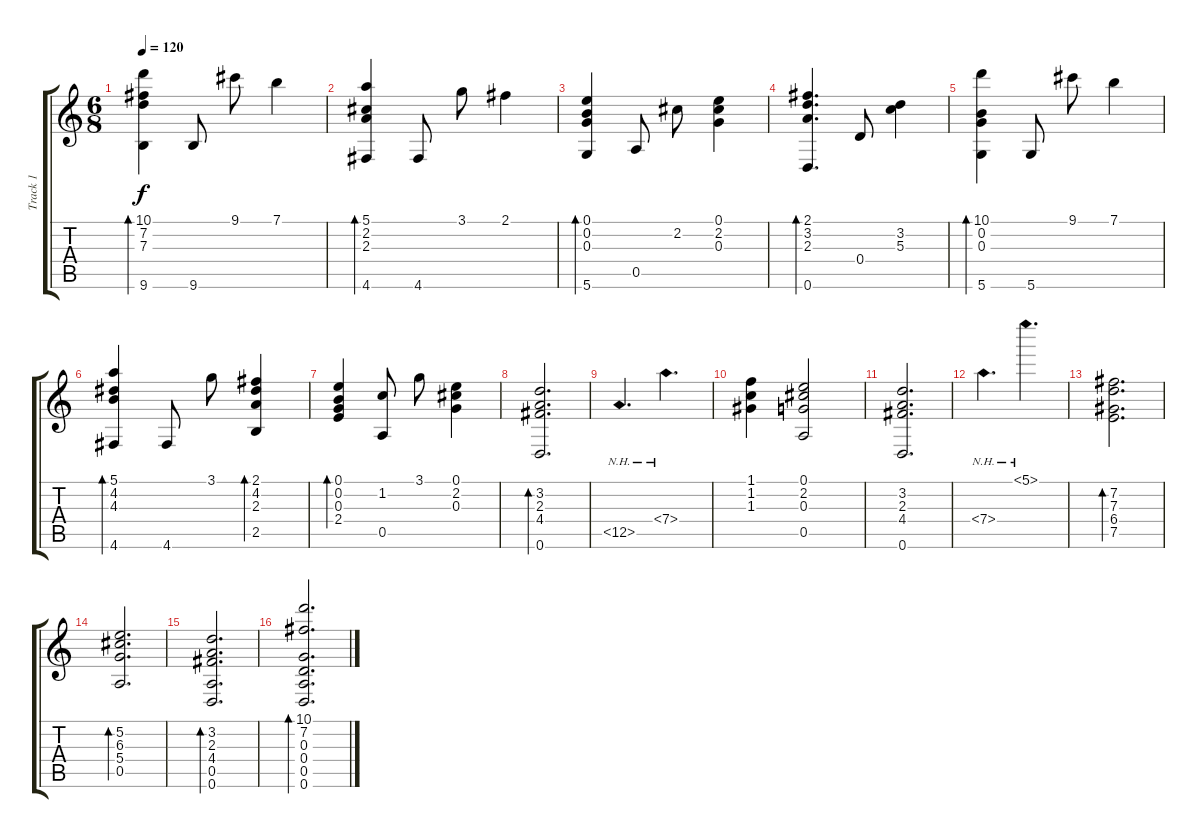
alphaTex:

\track ("Track 1" "Track 1") {instrument acousticguitarnylon}
\staff {score tabs}
\tuning (E4 B3 G3 D3 A2 D2) {hide}
\ts (6 8)
\tempo 120
\clef g2
\ks c
(10.1 7.2 7.3 9.6).4{bd 240 dy f} 9.6.8 9.1.8 7.1.4 |
(5.1 2.2 2.3 4.6).4{bd 240} 4.6.8 3.1.8 2.1.4 |
(0.1 0.2 0.3 5.6).4{bd 240} 0.5.8 2.2.8 (0.1 2.2 0.3).4 |
(2.1 3.2 2.3 0.6).4{d bd 240} 0.4.8 (3.2 5.3).4 |
(10.1 0.2 0.3 5.6).4{bd 240} 5.6.8 9.1.8 7.1.4 |
(5.1 4.2 4.3 4.6).4{bd 240} 4.6.8 3.1.8 (2.1 4.2 2.3 2.5).4{bd 240} |
(0.1 0.2 0.3 2.4).4{bd 240} (1.2 0.5).8 3.1.8 (0.1 2.2 0.3).4 |
(3.2 2.3 4.4 0.6).2{d bd 240} |
12.5{nh}.4{d} 7.4{nh}.4{d} |
(1.1 1.2 1.3).4 (0.1 2.2 0.3 0.5).2 |
(3.2 2.3 4.4 0.6).2{d} |
7.4{nh}.4{d} 5.1{nh}.4{d} |
(7.2 7.3 6.4 7.5).2{d bd 240} |
(5.2 6.3 5.4 0.5).2{d bd 240} |
(3.2 2.3 4.4 0.5 0.6).2{d bd 240} |
(10.1 7.2 0.3 0.4 0.5 0.6).2{d bd 240}
